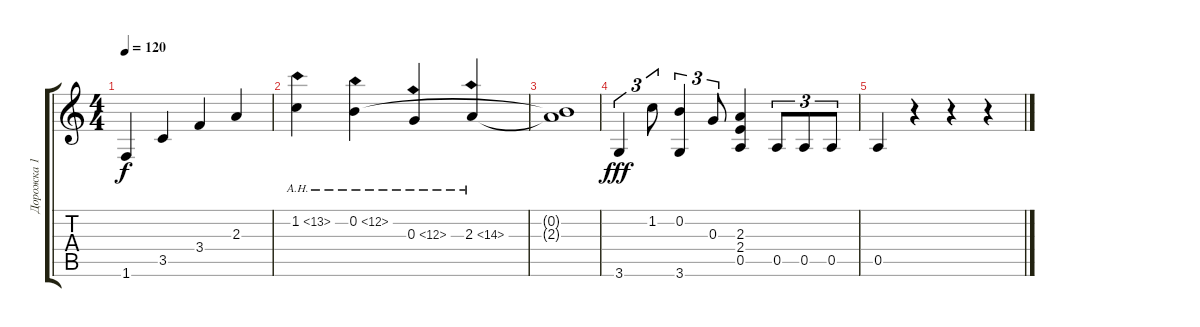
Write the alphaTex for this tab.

\track ("Дорожка 1" "Дорожка 1") {instrument acousticguitarnylon}
\staff {score tabs}
\tuning (E4 B3 G3 D3 A2 E2) {hide}
\ts (4 4)
\tempo 120
\clef g2
\ks c
1.6.4{dy f} 3.5.4 3.4.4 2.3.4 |
1.2{ah 12}.4 0.2{ah 12}.4 0.3{ah 12}.4 2.3{ah 12}.4 |
(0.2{t} 2.3{t}).1 |
3.6.4{tu (3 2) dy fff} 1.2.8{tu (3 2)} (0.2 3.6).4{tu (3 2)} 0.3.8{tu (3 2)} (2.3 2.4 0.5).4 0.5.8{tu (3 2)} 0.5.8{tu (3 2)} 0.5.8{tu (3 2)} |
0.5.4 r.4 r.4 r.4
